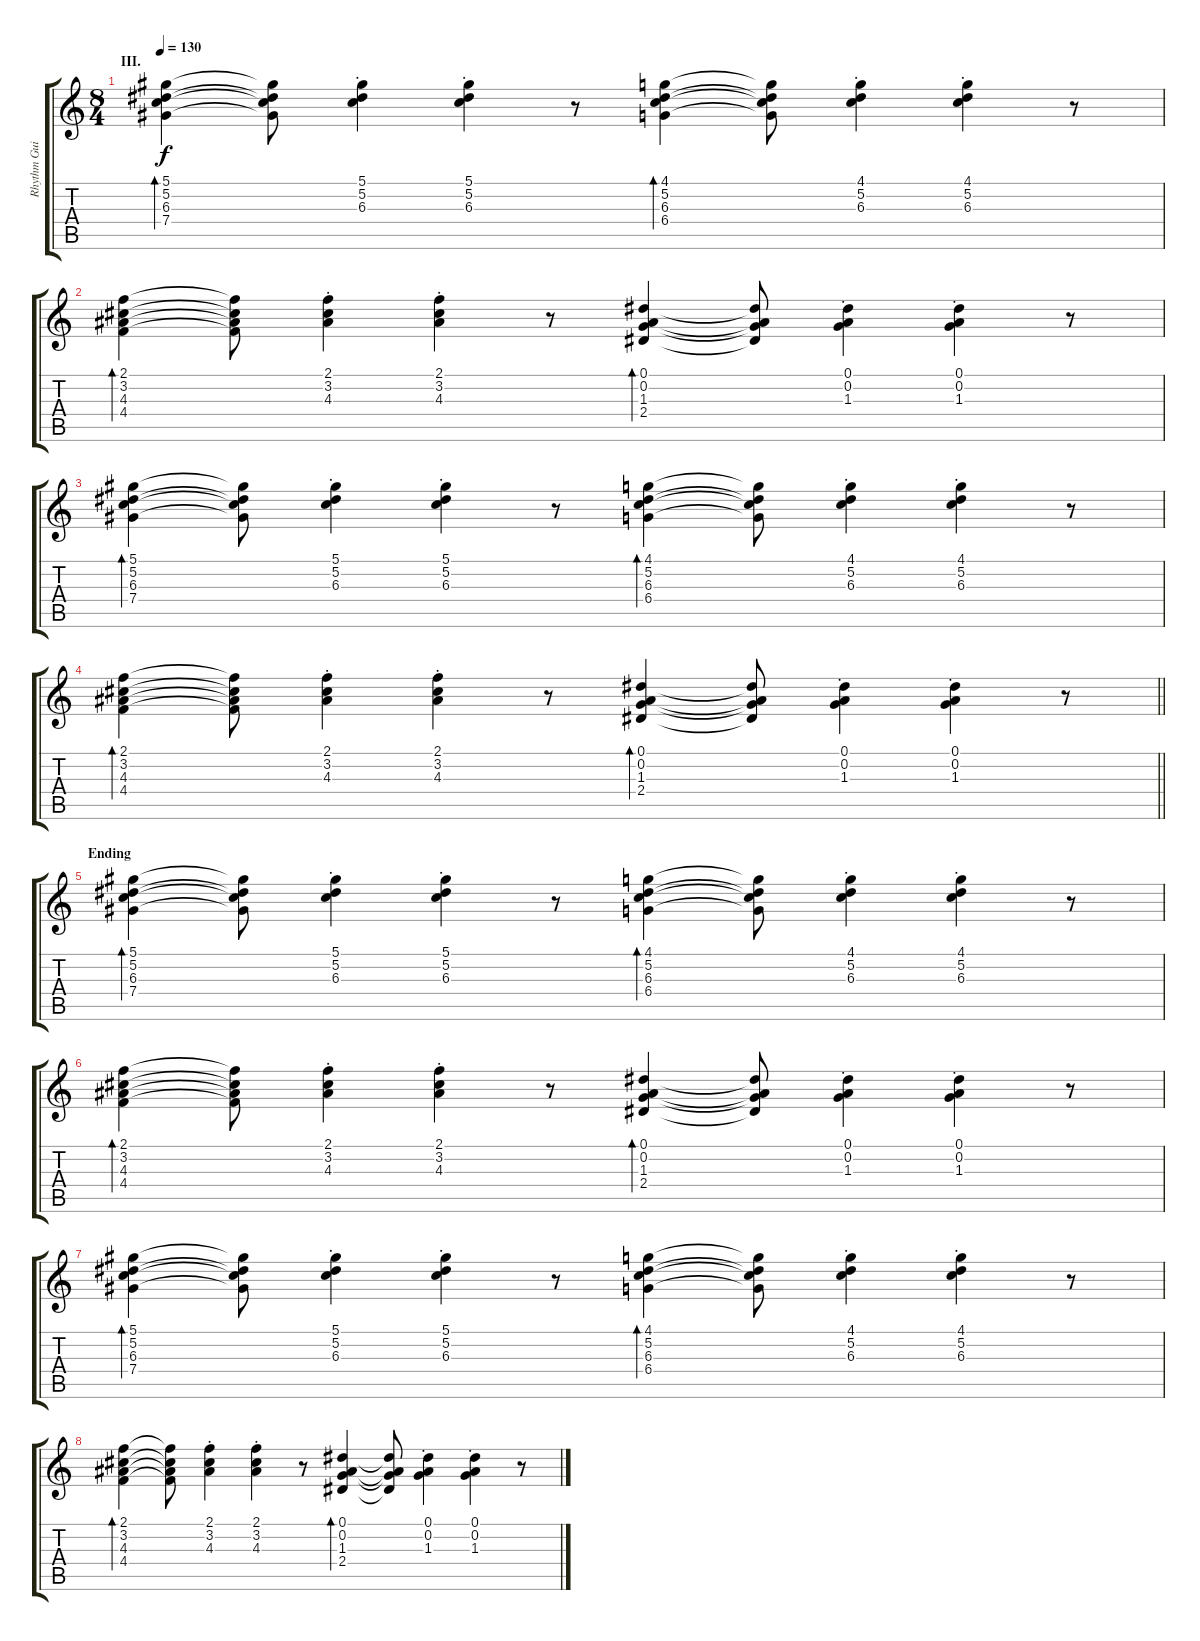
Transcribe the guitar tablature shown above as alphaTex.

\track ("Rhythm Guitar (Ely)" "Rhythm Gui") {instrument electricguitarclean}
\staff {score tabs}
\tuning (Eb4 Bb3 Gb3 Db3 Ab2 Eb2) {hide}
\ts (8 4)
\section ("" "III.")
\tempo 130
\clef g2
\ks c
(5.1 5.2 6.3 7.4).4{bd 240 dy f} (5.1{t} 5.2{t} 6.3{t} 7.4{t}).8 (5.1{st} 5.2{st} 6.3{st}).4 (5.1{st} 5.2{st} 6.3{st}).4 r.8 (4.1 5.2 6.3 6.4).4{bd 120} (4.1{t} 5.2{t} 6.3{t} 6.4{t}).8 (4.1{st} 5.2{st} 6.3{st}).4 (4.1{st} 5.2{st} 6.3{st}).4 r.8 |
(2.1 3.2 4.3 4.4).4{bd 240} (2.1{t} 3.2{t} 4.3{t} 4.4{t}).8 (2.1{st} 3.2{st} 4.3{st}).4 (2.1{st} 3.2{st} 4.3{st}).4 r.8 (0.1 0.2 1.3 2.4).4{bd 240} (0.1{t} 0.2{t} 1.3{t} 2.4{t}).8 (0.1{st} 0.2{st} 1.3{st}).4 (0.1{st} 0.2{st} 1.3{st}).4 r.8 |
(5.1 5.2 6.3 7.4).4{bd 240} (5.1{t} 5.2{t} 6.3{t} 7.4{t}).8 (5.1{st} 5.2{st} 6.3{st}).4 (5.1{st} 5.2{st} 6.3{st}).4 r.8 (4.1 5.2 6.3 6.4).4{bd 120} (4.1{t} 5.2{t} 6.3{t} 6.4{t}).8 (4.1{st} 5.2{st} 6.3{st}).4 (4.1{st} 5.2{st} 6.3{st}).4 r.8 |
\barLineRight lightlight
(2.1 3.2 4.3 4.4).4{bd 240} (2.1{t} 3.2{t} 4.3{t} 4.4{t}).8 (2.1{st} 3.2{st} 4.3{st}).4 (2.1{st} 3.2{st} 4.3{st}).4 r.8 (0.1 0.2 1.3 2.4).4{bd 240} (0.1{t} 0.2{t} 1.3{t} 2.4{t}).8 (0.1{st} 0.2{st} 1.3{st}).4 (0.1{st} 0.2{st} 1.3{st}).4 r.8 |
\section ("" "Ending")
(5.1 5.2 6.3 7.4).4{bd 240} (5.1{t} 5.2{t} 6.3{t} 7.4{t}).8 (5.1{st} 5.2{st} 6.3{st}).4 (5.1{st} 5.2{st} 6.3{st}).4 r.8 (4.1 5.2 6.3 6.4).4{bd 120} (4.1{t} 5.2{t} 6.3{t} 6.4{t}).8 (4.1{st} 5.2{st} 6.3{st}).4 (4.1{st} 5.2{st} 6.3{st}).4 r.8 |
(2.1 3.2 4.3 4.4).4{bd 240} (2.1{t} 3.2{t} 4.3{t} 4.4{t}).8 (2.1{st} 3.2{st} 4.3{st}).4 (2.1{st} 3.2{st} 4.3{st}).4 r.8 (0.1 0.2 1.3 2.4).4{bd 240} (0.1{t} 0.2{t} 1.3{t} 2.4{t}).8 (0.1{st} 0.2{st} 1.3{st}).4 (0.1{st} 0.2{st} 1.3{st}).4 r.8 |
(5.1 5.2 6.3 7.4).4{bd 240} (5.1{t} 5.2{t} 6.3{t} 7.4{t}).8 (5.1{st} 5.2{st} 6.3{st}).4 (5.1{st} 5.2{st} 6.3{st}).4 r.8 (4.1 5.2 6.3 6.4).4{bd 120} (4.1{t} 5.2{t} 6.3{t} 6.4{t}).8 (4.1{st} 5.2{st} 6.3{st}).4 (4.1{st} 5.2{st} 6.3{st}).4 r.8 |
(2.1 3.2 4.3 4.4).4{bd 240} (2.1{t} 3.2{t} 4.3{t} 4.4{t}).8 (2.1{st} 3.2{st} 4.3{st}).4 (2.1{st} 3.2{st} 4.3{st}).4 r.8 (0.1 0.2 1.3 2.4).4{bd 240} (0.1{t} 0.2{t} 1.3{t} 2.4{t}).8 (0.1{st} 0.2{st} 1.3{st}).4 (0.1{st} 0.2{st} 1.3{st}).4 r.8
